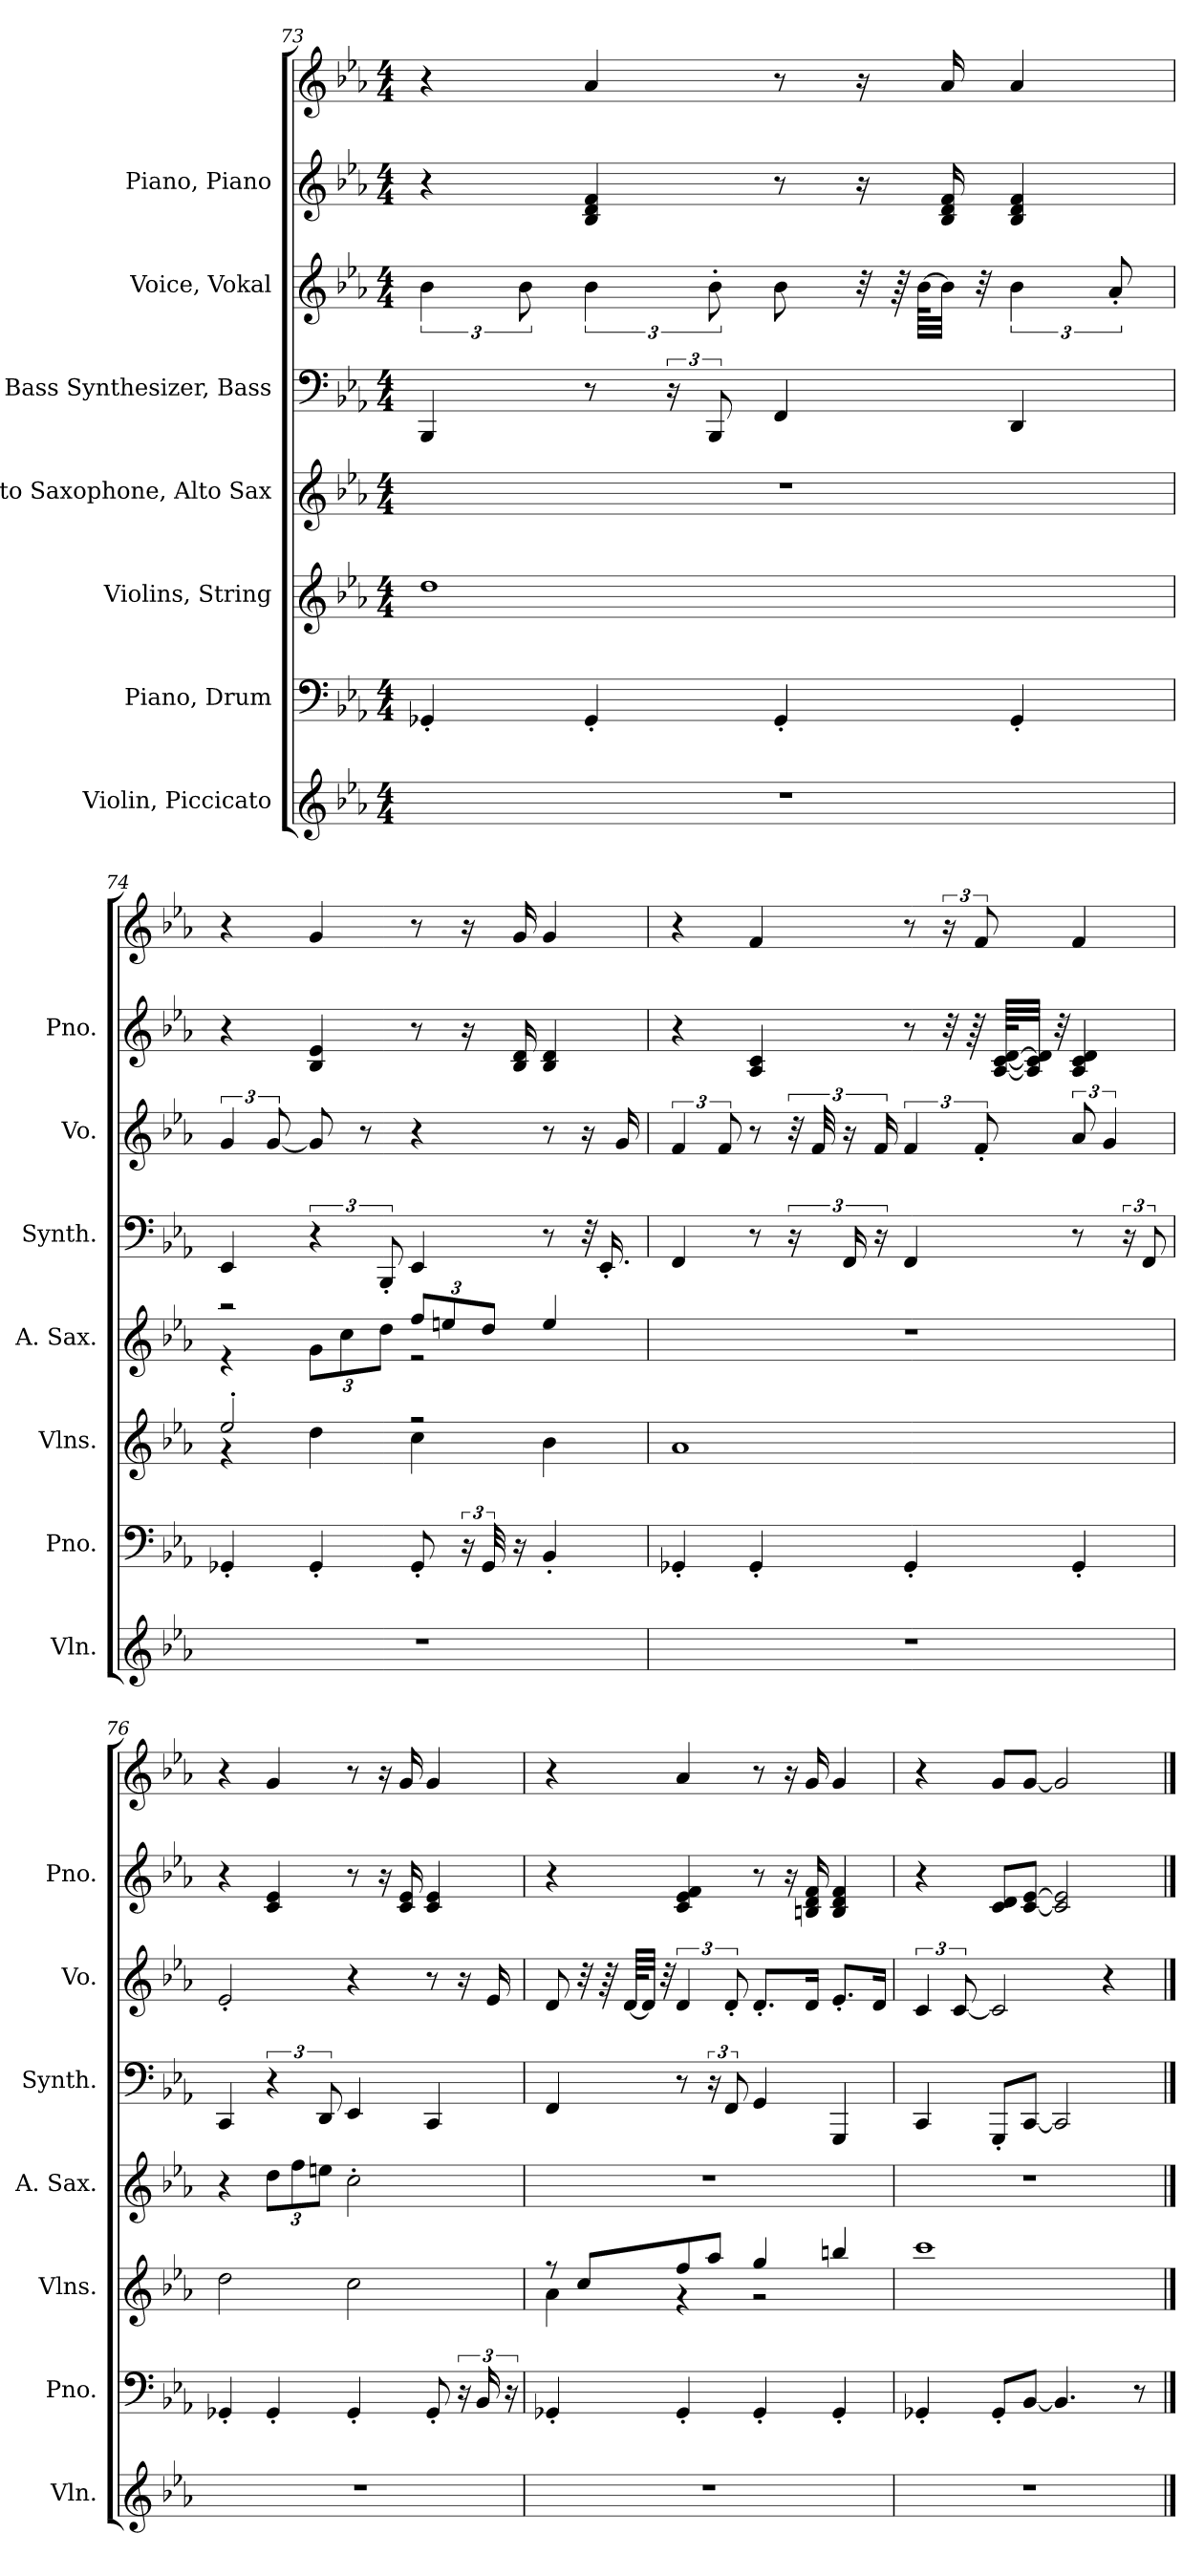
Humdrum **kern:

**kern	**kern	**kern	**kern	**kern	**kern	**kern	**kern
*part7	*part6	*part5	*part4	*part3	*part2	*part1	*part1
*staff8	*staff7	*staff6	*staff5	*staff4	*staff3	*staff2	*staff1
*I"Violin, Piccicato	*I"Piano, Drum	*I"Violins, String	*I"Alto Saxophone, Alto Sax	*I"Bass Synthesizer, Bass	*I"Voice, Vokal	*I"Piano, Piano	*
*I'Vln.	*I'Pno.	*I'Vlns.	*I'A. Sax.	*I'Synth.	*I'Vo.	*I'Pno.	*
*clefG2	*clefF4	*clefG2	*clefG2	*clefF4	*clefG2	*clefG2	*clefG2
*	*	*	*ITrd5c9	*	*	*	*
*k[b-e-a-]	*k[b-e-a-]	*k[b-e-a-]	*k[b-e-a-d-g-c-]	*k[b-e-a-]	*k[b-e-a-]	*k[b-e-a-]	*k[b-e-a-]
*M4/4	*M4/4	*M4/4	*M4/4	*M4/4	*M4/4	*M4/4	*M4/4
=73	=73	=73	=73	=73	=73	=73	=73
1r	4GG-X'/	1dd	1r	4BBB-/	6b-\	4r	4r
.	.	.	.	.	12b-\	.	.
.	4GG-'/	.	.	8r	6b-\	4B-/ 4d/ 4f/	4a-/
.	.	.	.	24r	.	.	.
.	.	.	.	12BBB-/	12b-'\	.	.
.	4GG-'/	.	.	4FF/	8b-\	8r	8r
.	.	.	.	.	32r	16r	16r
.	.	.	.	.	64r	.	.
.	.	.	.	.	[64b-\KLLL	.	.
.	.	.	.	.	32b-\JJJ]	16B-/ 16d/ 16f/	16a-/
.	.	.	.	.	32r	.	.
.	4GG-'/	.	.	4DD/	6b-\	4B-/ 4d/ 4f/	4a-/
.	.	.	.	.	12a-'/	.	.
!!LO:PB:g=z
=74	=74	=74	=74	=74	=74	=74	=74
*	*	*^	*^	*	*	*	*
1r	4GG-X'/	2ee-'/	4r	2r	4r	4EE-/	6g/	4r	4r
.	.	.	.	.	.	.	[12g/	.	.
*	*	*	*	*	*Xbrackettup	*	*	*	*
.	4GG-'/	.	4dd\	.	12B-\L	6r	8g/]	4B-/ 4e-/	4g/
.	.	.	.	.	12e-\	.	.	.	.
.	.	.	.	.	.	.	8r	.	.
.	.	.	.	.	12f\J	12BBB-'/	.	.	.
.	8GG-'/	2r	4cc\	12a-/L	2r	4EE-/	4r	8r	8r
.	.	.	.	12gn/	.	.	.	.	.
.	24r	.	.	.	.	.	.	16r	16r
.	48GG-/	.	.	12f/J	.	.	.	.	.
.	16r	.	.	.	.	.	.	16B-/ 16d/	16g/
.	4BB-'/	.	4b-\	4g/	.	8r	8r	4B-/ 4d/	4g/
.	.	.	.	.	.	32r	16r	.	.
.	.	.	.	.	.	16.EE-'/	.	.	.
.	.	.	.	.	.	.	16g/	.	.
*	*	*v	*v	*	*	*	*	*	*
*	*	*	*v	*v	*	*	*	*
=75	=75	=75	=75	=75	=75	=75	=75
1r	4GG-X'/	1a-	1r	4FF/	6f/	4r	4r
.	.	.	.	.	12f/	.	.
.	4GG-'/	.	.	8r	8r	4A-/ 4c/	4f/
.	.	.	.	24r	48r	.	.
.	.	.	.	.	48f/	.	.
.	.	.	.	24FF/	24r	.	.
.	.	.	.	24r	24f/	.	.
.	4GG-'/	.	.	4FF/	6f/	8r	8r
.	.	.	.	.	.	32r	24r
.	.	.	.	.	.	64r	.
.	.	.	.	.	12f'/	.	12f/
.	.	.	.	.	.	[64A-/ [64c/ [64d/KLLL	.
.	.	.	.	.	.	32A-/] 32c/] 32d/]JJJ	.
.	.	.	.	.	.	32r	.
.	4GG-'/	.	.	8r	12a-/	4A-/ 4c/ 4d/	4f/
.	.	.	.	.	6g/	.	.
.	.	.	.	24r	.	.	.
.	.	.	.	12FF/	.	.	.
!!LO:PB:g=z
=76	=76	=76	=76	=76	=76	=76	=76
1r	4GG-X'/	2dd\	4r	4CC/	2e-'/	4r	4r
.	4GG-'/	.	12f\L	6r	.	4c/ 4e-/	4g/
.	.	.	12a-\	.	.	.	.
.	.	.	12gn\J	12DD/	.	.	.
.	4GG-'/	2cc\	2e-'\	4EE-/	4r	8r	8r
.	.	.	.	.	.	16r	16r
.	.	.	.	.	.	16c/ 16e-/	16g/
.	8GG-'/	.	.	4CC/	8r	4c/ 4e-/	4g/
.	24r	.	.	.	16r	.	.
.	24BB-/	.	.	.	.	.	.
.	.	.	.	.	16e-/	.	.
.	24r	.	.	.	.	.	.
=77	=77	=77	=77	=77	=77	=77	=77
*	*	*^	*	*	*	*	*
1r	4GG-X'/	8r	4a-\	1r	4FF/	8d/	4r	4r
.	.	8cc/L	.	.	.	32r	.	.
.	.	.	.	.	.	64r	.	.
.	.	.	.	.	.	[64d/KLLL	.	.
.	.	.	.	.	.	32d/JJJ]	.	.
.	.	.	.	.	.	32r	.	.
.	4GG-'/	8ff/	4r	.	8r	6d/	4c/ 4e-/ 4f/	4a-/
.	.	8aa-/J	.	.	24r	.	.	.
.	.	.	.	.	12FF/	12d'/	.	.
.	4GG-'/	4gg/	2r	.	4GG/	8.d'/L	8r	8r
.	.	.	.	.	.	.	16r	16r
.	.	.	.	.	.	16d/Jk	16Bn/ 16d/ 16f/	16g/
.	4GG-'/	4bbn/	.	.	4GGG/	8.e-'/L	4B/ 4d/ 4f/	4g/
.	.	.	.	.	.	16d/Jk	.	.
*	*	*v	*v	*	*	*	*	*
!!LO:PB:g=z
=78	=78	=78	=78	=78	=78	=78	=78
1r	4GG-X'/	1ccc	1r	4CC/	6c/	4r	4r
.	.	.	.	.	[12c/	.	.
.	8GG-'/L	.	.	8GGG'/L	2c/]	8c/ 8d/L	8g/L
.	[8BB-/J	.	.	[8CC/J	.	[8c/ [8e-/J	[8g/J
.	4.BB-/]	.	.	2CC/]	.	2c/] 2e-/]	2g/]
.	.	.	.	.	4r	.	.
.	8r	.	.	.	.	.	.
==	==	==	==	==	==	==	==
*-	*-	*-	*-	*-	*-	*-	*-
